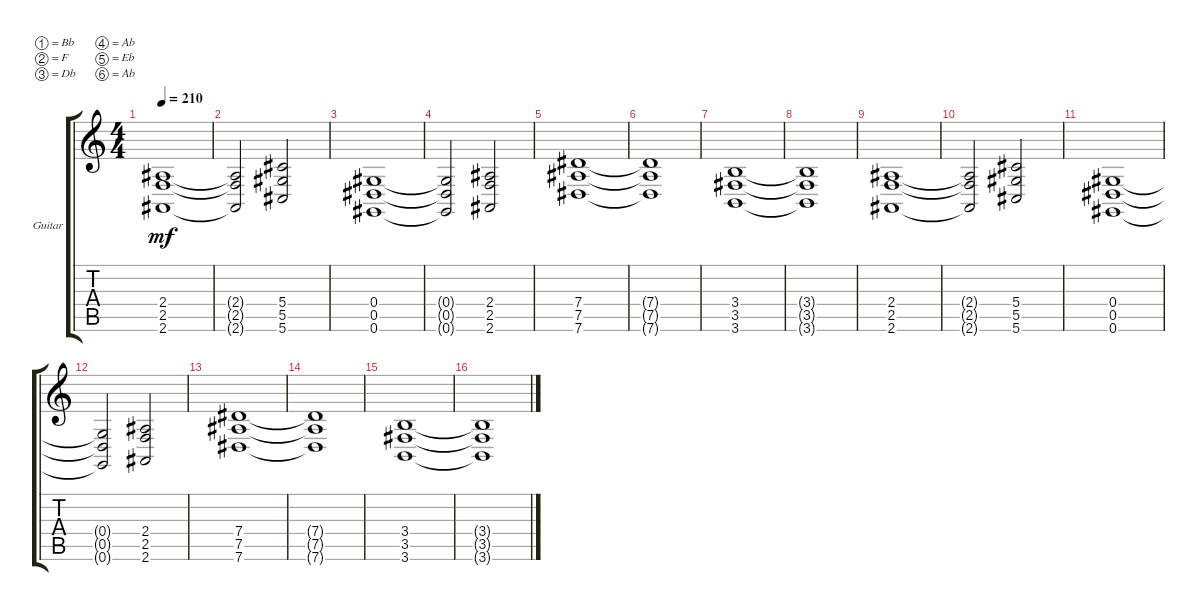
\defaultSystemsLayout 4
\bracketExtendMode groupsimilarinstruments
\firstSystemTrackNameOrientation horizontal
\otherSystemsTrackNameOrientation horizontal
\track ("JR Bareis (Guitar)" "Guitar") {instrument distortionguitar}
\staff {score tabs}
\tuning (Bb3 F3 Db3 Ab2 Eb2 Ab1)
\ts (4 4)
\tempo 210
\clef g2
\ks c
(2.6 2.5 2.4).1{dy mf} |
(2.6{t} 2.5{t} 2.4{t}).2 (5.5 5.6 5.4).2 |
(0.6 0.4 0.5).1 |
(0.6{t} 0.5{t} 0.4{t}).2 (2.6 2.5 2.4).2 |
(7.6 7.5 7.4).1 |
(7.6{t} 7.5{t} 7.4{t}).1 |
(3.6 3.5 3.4).1 |
(3.4{t} 3.5{t} 3.6{t}).1 |
(2.6 2.5 2.4).1 |
(2.6{t} 2.5{t} 2.4{t}).2 (5.5 5.6 5.4).2 |
(0.6 0.4 0.5).1 |
(0.6{t} 0.5{t} 0.4{t}).2 (2.6 2.5 2.4).2 |
(7.6 7.5 7.4).1 |
(7.6{t} 7.5{t} 7.4{t}).1 |
(3.6 3.5 3.4).1 |
(3.4{t} 3.5{t} 3.6{t}).1
